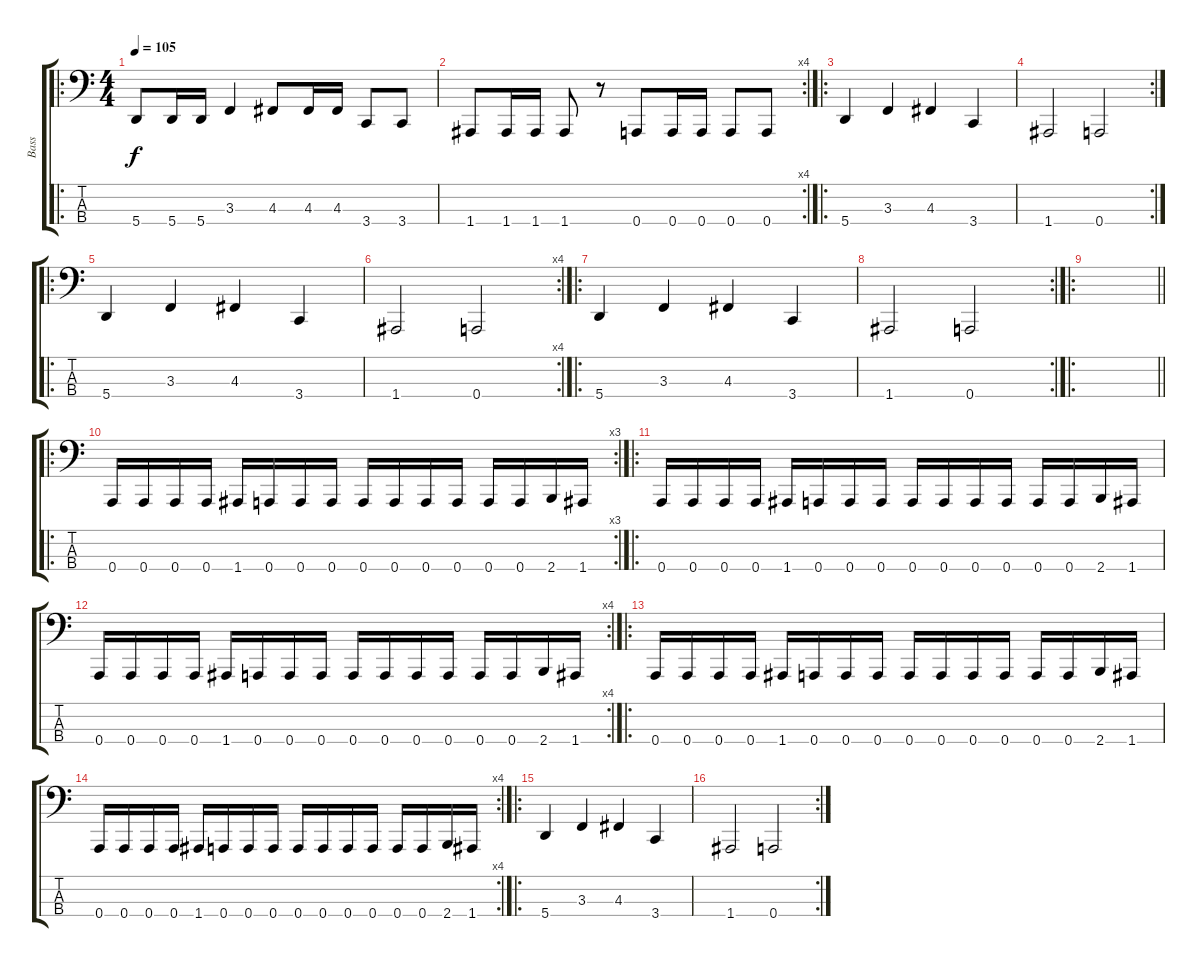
\track ("Bass" "Bass") {instrument electricbasspick}
\staff {score tabs}
\tuning (C2 G1 D1 A0) {hide}
\ro
\ts (4 4)
\tempo 105
\clef f4
\ks c
5.4.8{dy f} 5.4.16 5.4.16 3.3.4 4.3.8 4.3.16 4.3.16 3.4.8 3.4.8 |
\rc 4
1.4.8 1.4.16 1.4.16 1.4.8 r.8 0.4.8 0.4.16 0.4.16 0.4.8 0.4.8 |
\ro
5.4.4 3.3.4 4.3.4 3.4.4 |
\rc 2
1.4.2 0.4.2 |
\ro
5.4.4 3.3.4 4.3.4 3.4.4 |
\rc 4
1.4.2 0.4.2 |
\ro
5.4.4 3.3.4 4.3.4 3.4.4 |
\rc 2
1.4.2 0.4.2 |
\ro
\barLineRight lightlight
|
\ro
\rc 3
0.4.16 0.4.16 0.4.16 0.4.16 1.4.16 0.4.16 0.4.16 0.4.16 0.4.16 0.4.16 0.4.16 0.4.16 0.4.16 0.4.16 2.4.16 1.4.16 |
\ro
0.4.16 0.4.16 0.4.16 0.4.16 1.4.16 0.4.16 0.4.16 0.4.16 0.4.16 0.4.16 0.4.16 0.4.16 0.4.16 0.4.16 2.4.16 1.4.16 |
\rc 4
0.4.16 0.4.16 0.4.16 0.4.16 1.4.16 0.4.16 0.4.16 0.4.16 0.4.16 0.4.16 0.4.16 0.4.16 0.4.16 0.4.16 2.4.16 1.4.16 |
\ro
0.4.16 0.4.16 0.4.16 0.4.16 1.4.16 0.4.16 0.4.16 0.4.16 0.4.16 0.4.16 0.4.16 0.4.16 0.4.16 0.4.16 2.4.16 1.4.16 |
\rc 4
0.4.16 0.4.16 0.4.16 0.4.16 1.4.16 0.4.16 0.4.16 0.4.16 0.4.16 0.4.16 0.4.16 0.4.16 0.4.16 0.4.16 2.4.16 1.4.16 |
\ro
5.4.4 3.3.4 4.3.4 3.4.4 |
\rc 2
1.4.2 0.4.2
